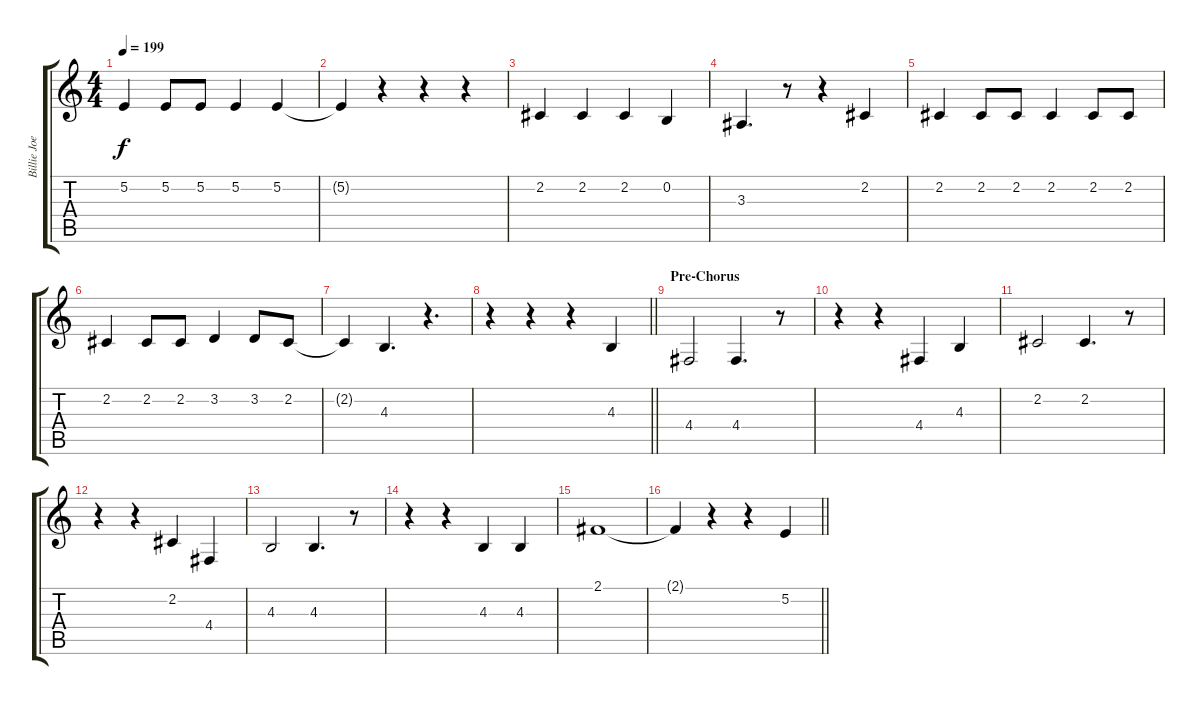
\track ("Billie Joe Armstrong - Vocals" "Billie Joe") {instrument altosax}
\staff {score tabs}
\tuning (E4 B3 G3 D3 A2 E2) {hide}
\ts (4 4)
\tempo 199
\clef g2
\ks c
5.2.4{dy f} 5.2.8 5.2.8 5.2.4 5.2.4 |
5.2{t}.4 r.4 r.4 r.4 |
2.2.4 2.2.4 2.2.4 0.2.4 |
3.3.4{d} r.8 r.4 2.2.4 |
2.2.4 2.2.8 2.2.8 2.2.4 2.2.8 2.2.8 |
2.2.4 2.2.8 2.2.8 3.2.4 3.2.8 2.2.8 |
2.2{t}.4 4.3.4{d} r.4{d} |
\barLineRight lightlight
r.4 r.4 r.4 4.3.4 |
\section ("" "Pre-Chorus")
4.4.2 4.4.4{d} r.8 |
r.4 r.4 4.4.4 4.3.4 |
2.2.2 2.2.4{d} r.8 |
r.4 r.4 2.2.4 4.4.4 |
4.3.2 4.3.4{d} r.8 |
r.4 r.4 4.3.4 4.3.4 |
2.1.1 |
\barLineRight lightlight
2.1{t}.4 r.4 r.4 5.2.4
